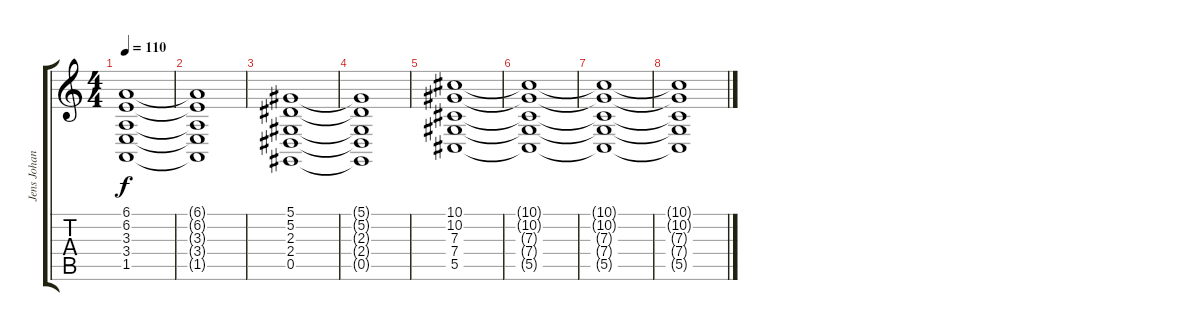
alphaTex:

\track ("Jens Johansson" "Jens Johan") {instrument harpsichord}
\staff {score tabs}
\tuning (Eb4 Bb3 Gb3 Db3 Ab2 Eb2) {hide}
\ts (4 4)
\tempo 110
\clef g2
\ks c
(6.1 6.2 3.3 3.4 1.5).1{dy f instrument lead2sawtooth} |
(6.1{t} 6.2{t} 3.3{t} 3.4{t} 1.5{t}).1 |
(5.1 5.2 2.3 2.4 0.5).1 |
(5.1{t} 5.2{t} 2.3{t} 2.4{t} 0.5{t}).1 |
(10.1 10.2 7.3 7.4 5.5).1 |
(10.1{t} 10.2{t} 7.3{t} 7.4{t} 5.5{t}).1 |
(10.1{t} 10.2{t} 7.3{t} 7.4{t} 5.5{t}).1 |
(10.1{t} 10.2{t} 7.3{t} 7.4{t} 5.5{t}).1
